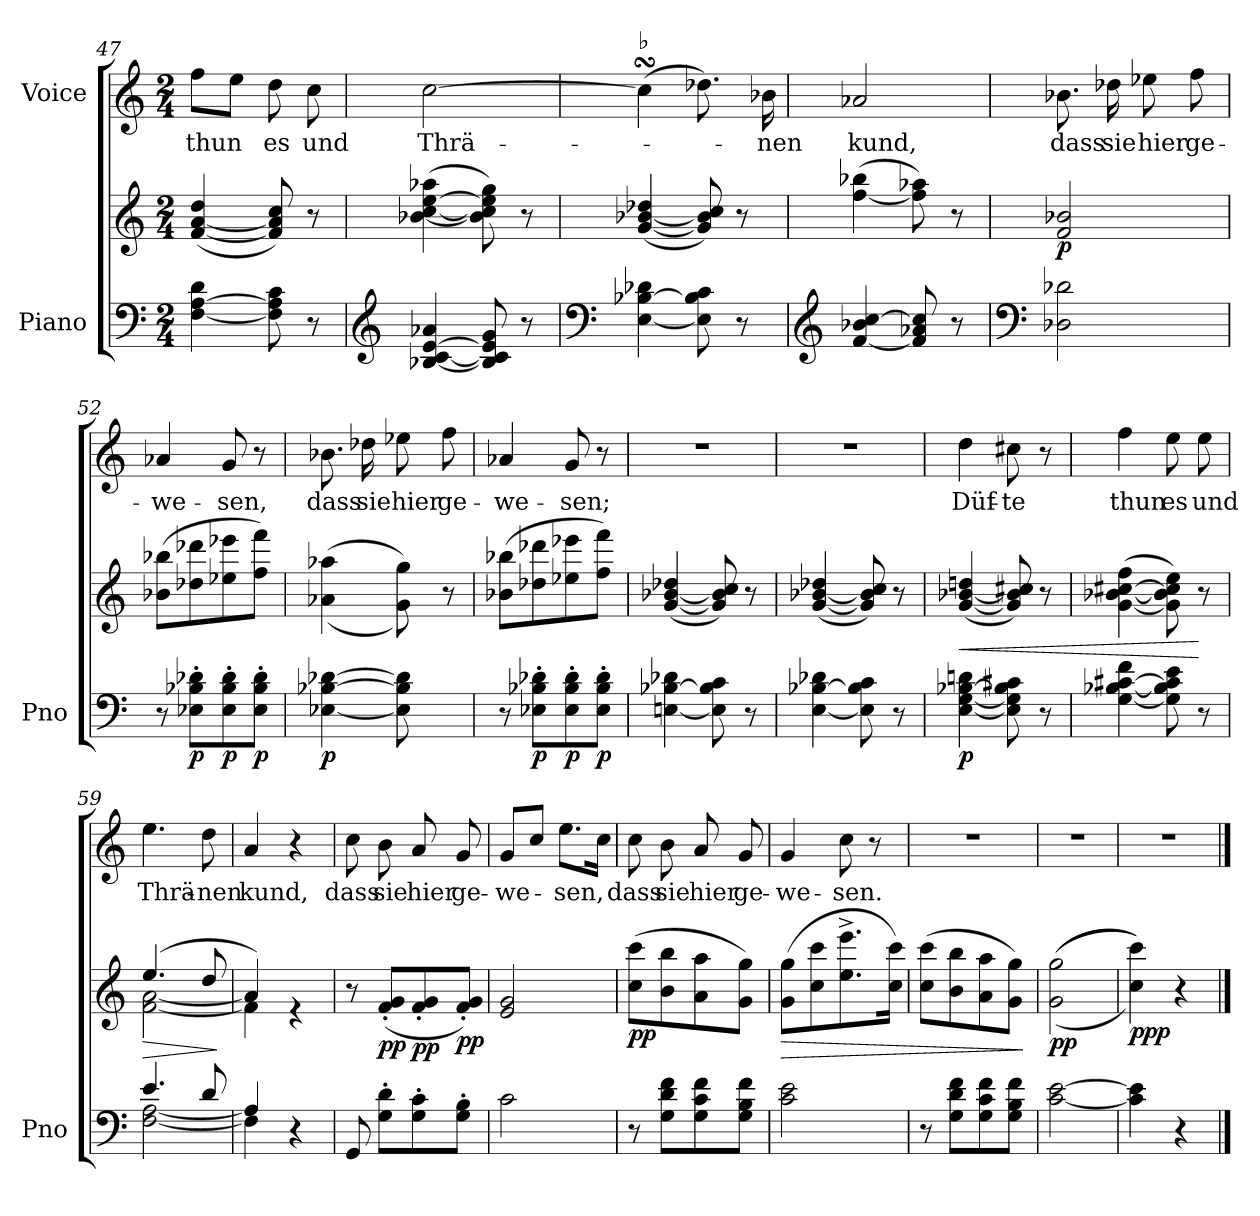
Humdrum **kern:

**kern	**kern	**dynam	**kern	**text
*part2	*part2	*part2	*part1	*part1
*staff3	*staff2	*staff2/3	*staff1	*staff1
*I"Piano	*	*	*I"Voice	*
*I'Pno	*	*	*	*
*clefF4	*clefG2	*	*clefG2	*
*k[]	*k[]	*	*k[]	*
*M2/4	*M2/4	*	*M2/4	*
=47	=47	=47	=47	=47
!	!	!	!	!LO:LY:b
[4F\ [4A\ 4d\	([4f/ [4a/ 4dd/	.	8ff\L	thun
.	.	.	8ee\J	.
!	!	!	!	!LO:LY:b
8F\] 8A\] 8c\	8f/] 8a/] 8cc/)	.	8dd\	es
!	!	!	!	!LO:LY:b
8r	8r	.	8cc\	und
!!LO:LB:g=z
=48	=48	=48	=48	=48
*clefG2	*	*	*	*
!	!	!	!	!LO:LY:b
[4B-X/ [4c/ [4e/ 4a-X/	(>[4b-X\ [4cc\ [4ee\ 4aa-X\	.	[2cc\	Thrä-
8B-/] 8c/] 8e/] 8g/	8b-\] 8cc\] 8ee\] 8gg\)	.	.	.
8r	8r	.	.	.
=49	=49	=49	=49	=49
*clefF4	*	*	*	*
!	!	!	!LO:TX:a:t=♭	!
[4E\ [4B-X\ 4d-X\	([4g/ [4b-X/ 4dd-X/	.	(4ccsSSs\]	.
8E\] 8B-\] 8c\	8g/] 8b-/] 8cc/)	.	8.dd-X\)	.
8r	8r	.	.	.
!	!	!	!	!LO:LY:b
.	.	.	16b-X\	-nen
=50	=50	=50	=50	=50
*clefG2	*	*	*	*
!	!	!	!	!LO:LY:b
[4f/ 4b-X/ [4cc/	(>[4ff\ 4bb-X\	.	2a-X/	kund,
8f/] 8a-X/ 8cc/]	8ff\] 8aa-X\)	.	.	.
8r	8r	.	.	.
=51	=51	=51	=51	=51
*clefF4	*	*	*	*
!	!	!LO:DY:b	!	!LO:LY:b
2D-X\ 2d-X\	2f/ 2b-X/	p	8.b-X\	dass
!	!	!	!	!LO:LY:b
.	.	.	16dd-X\	sie
!	!	!	!	!LO:LY:b
.	.	.	8ee-X\	hier
!	!	!	!	!LO:LY:b
.	.	.	8ff\	ge-
=52	=52	=52	=52	=52
!	!	!	!	!LO:LY:b
8r	(8b-X\ 8bb-X\L	.	4a-X/	-we-
!	!	!LO:DY:b=2	!	!
8E-X\' 8B-X\' 8d-X\'L	8dd-X\ 8ddd-X\	p	.	.
!	!	!LO:DY:b=2	!	!LO:LY:b
8E-\' 8B-\' 8d-\'	8ee-X\ 8eee-X\	p	8g/	-sen,
!	!	!LO:DY:b=2	!	!
8E-\' 8B-\' 8d-\'J	8ff\ 8fff\J)	p	8r	.
=53	=53	=53	=53	=53
!	!	!LO:DY:b=2	!	!LO:LY:b
[4E-X\ [4B-X\ [4d-X\	((4a-X\ 4aa-X\	p	8.b-X\	dass
!	!	!	!	!LO:LY:b
.	.	.	16dd-X\	sie
!	!	!	!	!LO:LY:b
8E-\] 8B-\] 8d-\]	8g\ 8gg\))	.	8ee-X\	hier
!	!	!	!	!LO:LY:b
8ryy	8r	.	8ff\	ge-
!!LO:LB:g=z
=54	=54	=54	=54	=54
!	!	!	!	!LO:LY:b
8r	(8b-X\ 8bb-X\L	.	4a-X/	-we-
!	!	!LO:DY:b=2	!	!
8E-X\' 8B-X\' 8d-X\'L	8dd-X\ 8ddd-X\	p	.	.
!	!	!LO:DY:b=2	!	!LO:LY:b
8E-\' 8B-\' 8d-\'	8ee-X\ 8eee-X\	p	8g/	-sen;
!	!	!LO:DY:b=2	!	!
8E-\' 8B-\' 8d-\'J	8ff\ 8fff\J)	p	8r	.
=55	=55	=55	=55	=55
[4En\ [4B-X\ 4d-X\	([4g/ [4b-X/ 4dd-X/	.	2r	.
8E\] 8B-\] 8c\	8g/] 8b-/] 8cc/)	.	.	.
8r	8r	.	.	.
=56	=56	=56	=56	=56
[4E\ [4B-X\ 4d-X\	([4g/ [4b-X/ 4dd-X/	.	2r	.
8E\] 8B-\] 8c\	8g/] 8b-/] 8cc/)	.	.	.
8r	8r	.	.	.
=57	=57	=57	=57	=57
!	!	!LO:HP:b	!	!LO:LY:b
!	!	!LO:DY:n=1:b=2	!	!
[4E\ [4G\ [4B-X\ 4dn\	([4g/ [4b-X/ 4ddn/	< p	4dd\	Düf-
!	!	!	!	!LO:LY:b
8E\] 8G\] 8B-\] 8c#X\	8g/] 8b-/] 8cc#X/)	.	8cc#X\	-te
8r	8r	.	8r	.
=58	=58	=58	=58	=58
!	!	!	!	!LO:LY:b
[4G\ [4B-X\ [4c#X\ 4f\	(>[4g\ [4b-X\ [4cc#X\ 4ff\	.	4ff\	thun
!	!	!	!	!LO:LY:b
8G\] 8B-\] 8c#\] 8e\	8g\] 8b-\] 8cc#\] 8ee\)	.	8ee\	es
!	!	!	!	!LO:LY:b
8r	8r	[	8ee\	und
=59	=59	=59	=59	=59
*^	*	*	*	*
!	!	!	!LO:HP:b	!	!LO:LY:b
*	*	*^	*	*	*
4.e/	[2F\ [2A\	(4.ee/	[2f\ [2a\	>	4.ee\	Thrä-
!	!	!	!	!	!	!LO:LY:b
8d/	.	8dd/	.	.	8dd\	-nen
*v	*v	*	*	*	*	*
*	*v	*v	*	*	*
.	.	]	.	.
=60	=60	=60	=60	=60
*^	*^	*	*	*
!	!	!	!	!	!	!LO:LY:b
4A/]	4F\]	4a/])	4f\]	.	4a/	kund,
4r	4ryy	4re	4ryy	.	4r	.
!!LO:LB:g=z
=61	=61	=61	=61	=61	=61	=61
!	!	!	!	!	!	!LO:LY:b
*v	*v	*	*	*	*	*
*	*v	*v	*	*	*
8GG/	8r	.	8cc\	dass
!	!	!LO:DY:b	!	!LO:LY:b
8G\' 8d\'L	(8f/' 8g/'L	pp	8b\	sie
!	!	!LO:DY:b	!	!LO:LY:b
8G\' 8c\'	8f/' 8g/'	pp	8a/	hier
!	!	!LO:DY:b	!	!LO:LY:b
8G\' 8B\'J	8f/' 8g/'J)	pp	8g/	ge-
=62	=62	=62	=62	=62
!	!	!	!	!LO:LY:b
2c\	2e/ 2g/	.	8g/L	-we-
.	.	.	8cc/J	.
!	!	!	!	!LO:LY:b
.	.	.	8.ee\L	-sen,
.	.	.	16cc\Jk	.
=63	=63	=63	=63	=63
!	!	!LO:DY:b	!	!LO:LY:b
8r	(8cc\ 8ccc\L	pp	8cc\	dass
!	!	!	!	!LO:LY:b
8G\ 8d\ 8f\L	8b\ 8bb\	.	8b\	sie
!	!	!	!	!LO:LY:b
8G\ 8c\ 8f\	8a\ 8aa\	.	8a/	hier
!	!	!	!	!LO:LY:b
8G\ 8B\ 8f\J	8g\ 8gg\J)	.	8g/	ge-
=64	=64	=64	=64	=64
!	!	!LO:HP:b	!	!LO:LY:b
2c\ 2e\	(8g\ 8gg\L	>	4g/	-we-
.	8cc\ 8ccc\	.	.	.
!	!	!	!	!LO:LY:b
.	8.ee\^ 8.eee\^	.	8cc\	-sen.
.	.	.	8r	.
.	16cc\ 16ccc\Jk)	.	.	.
=65	=65	=65	=65	=65
8r	(8cc\ 8ccc\L	.	2r	.
8G\ 8d\ 8f\L	8b\ 8bb\	.	.	.
8G\ 8c\ 8f\	8a\ 8aa\	.	.	.
8G\ 8B\ 8f\J	8g\ 8gg\J)	.	.	.
.	.	]	.	.
=66	=66	=66	=66	=66
!	!	!LO:DY:b	!	!
[2c\ [2e\	(((2g\ 2gg\	pp	2r	.
=67	=67	=67	=67	=67
!	!	!LO:DY:b	!	!
4c\] 4e\]	4cc\ 4ccc\)))	ppp	2r	.
4r	4r	.	.	.
==	==	==	==	==
*-	*-	*-	*-	*-
